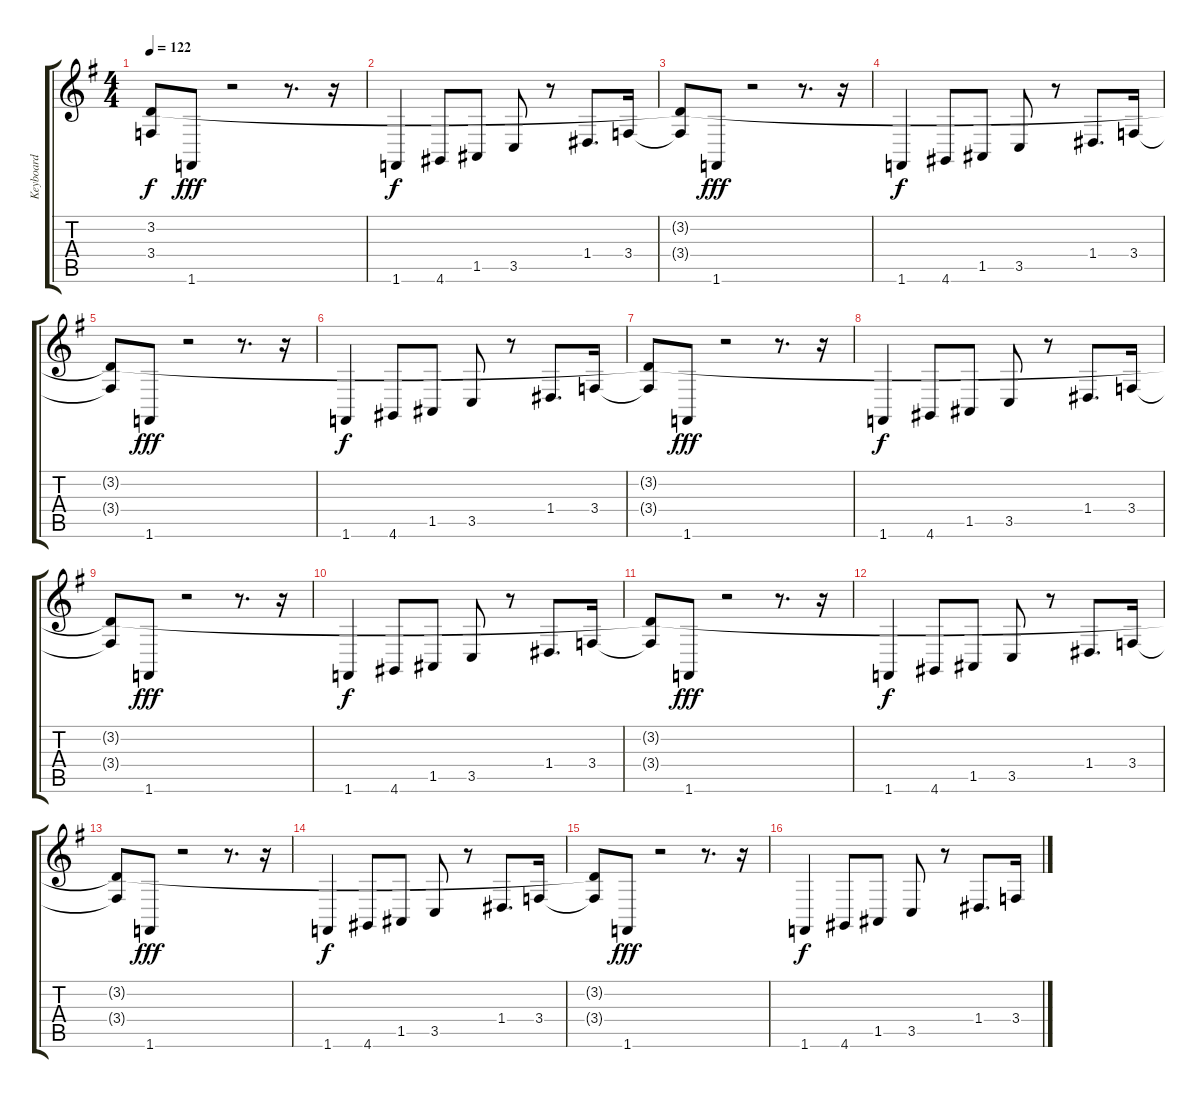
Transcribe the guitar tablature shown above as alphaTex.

\track ("Keyboard" "Keyboard") {instrument pizzicatostrings}
\staff {score tabs}
\tuning (E4 B3 G3 D3 A2 E2) {hide}
\ts (4 4)
\tempo 122
\clef g2
\ks g
(3.2{t} 3.4{t}).8{dy f} 1.6.8{dy fff} r.2 r.8{d} r.16 |
1.6.4{dy f} 4.6.8 1.5.8 3.5.8 r.8 1.4.8{d} 3.4.16 |
(3.2{t} 3.4{t}).8 1.6.8{dy fff} r.2 r.8{d} r.16 |
1.6.4{dy f} 4.6.8 1.5.8 3.5.8 r.8 1.4.8{d} 3.4.16 |
(3.2{t} 3.4{t}).8 1.6.8{dy fff} r.2 r.8{d} r.16 |
1.6.4{dy f} 4.6.8 1.5.8 3.5.8 r.8 1.4.8{d} 3.4.16 |
(3.2{t} 3.4{t}).8 1.6.8{dy fff} r.2 r.8{d} r.16 |
1.6.4{dy f} 4.6.8 1.5.8 3.5.8 r.8 1.4.8{d} 3.4.16 |
(3.2{t} 3.4{t}).8 1.6.8{dy fff} r.2 r.8{d} r.16 |
1.6.4{dy f} 4.6.8 1.5.8 3.5.8 r.8 1.4.8{d} 3.4.16 |
(3.2{t} 3.4{t}).8 1.6.8{dy fff} r.2 r.8{d} r.16 |
1.6.4{dy f} 4.6.8 1.5.8 3.5.8 r.8 1.4.8{d} 3.4.16 |
(3.2{t} 3.4{t}).8 1.6.8{dy fff} r.2 r.8{d} r.16 |
1.6.4{dy f} 4.6.8 1.5.8 3.5.8 r.8 1.4.8{d} 3.4.16 |
(3.2{t} 3.4{t}).8 1.6.8{dy fff} r.2 r.8{d} r.16 |
1.6.4{dy f} 4.6.8 1.5.8 3.5.8 r.8 1.4.8{d} 3.4.16
